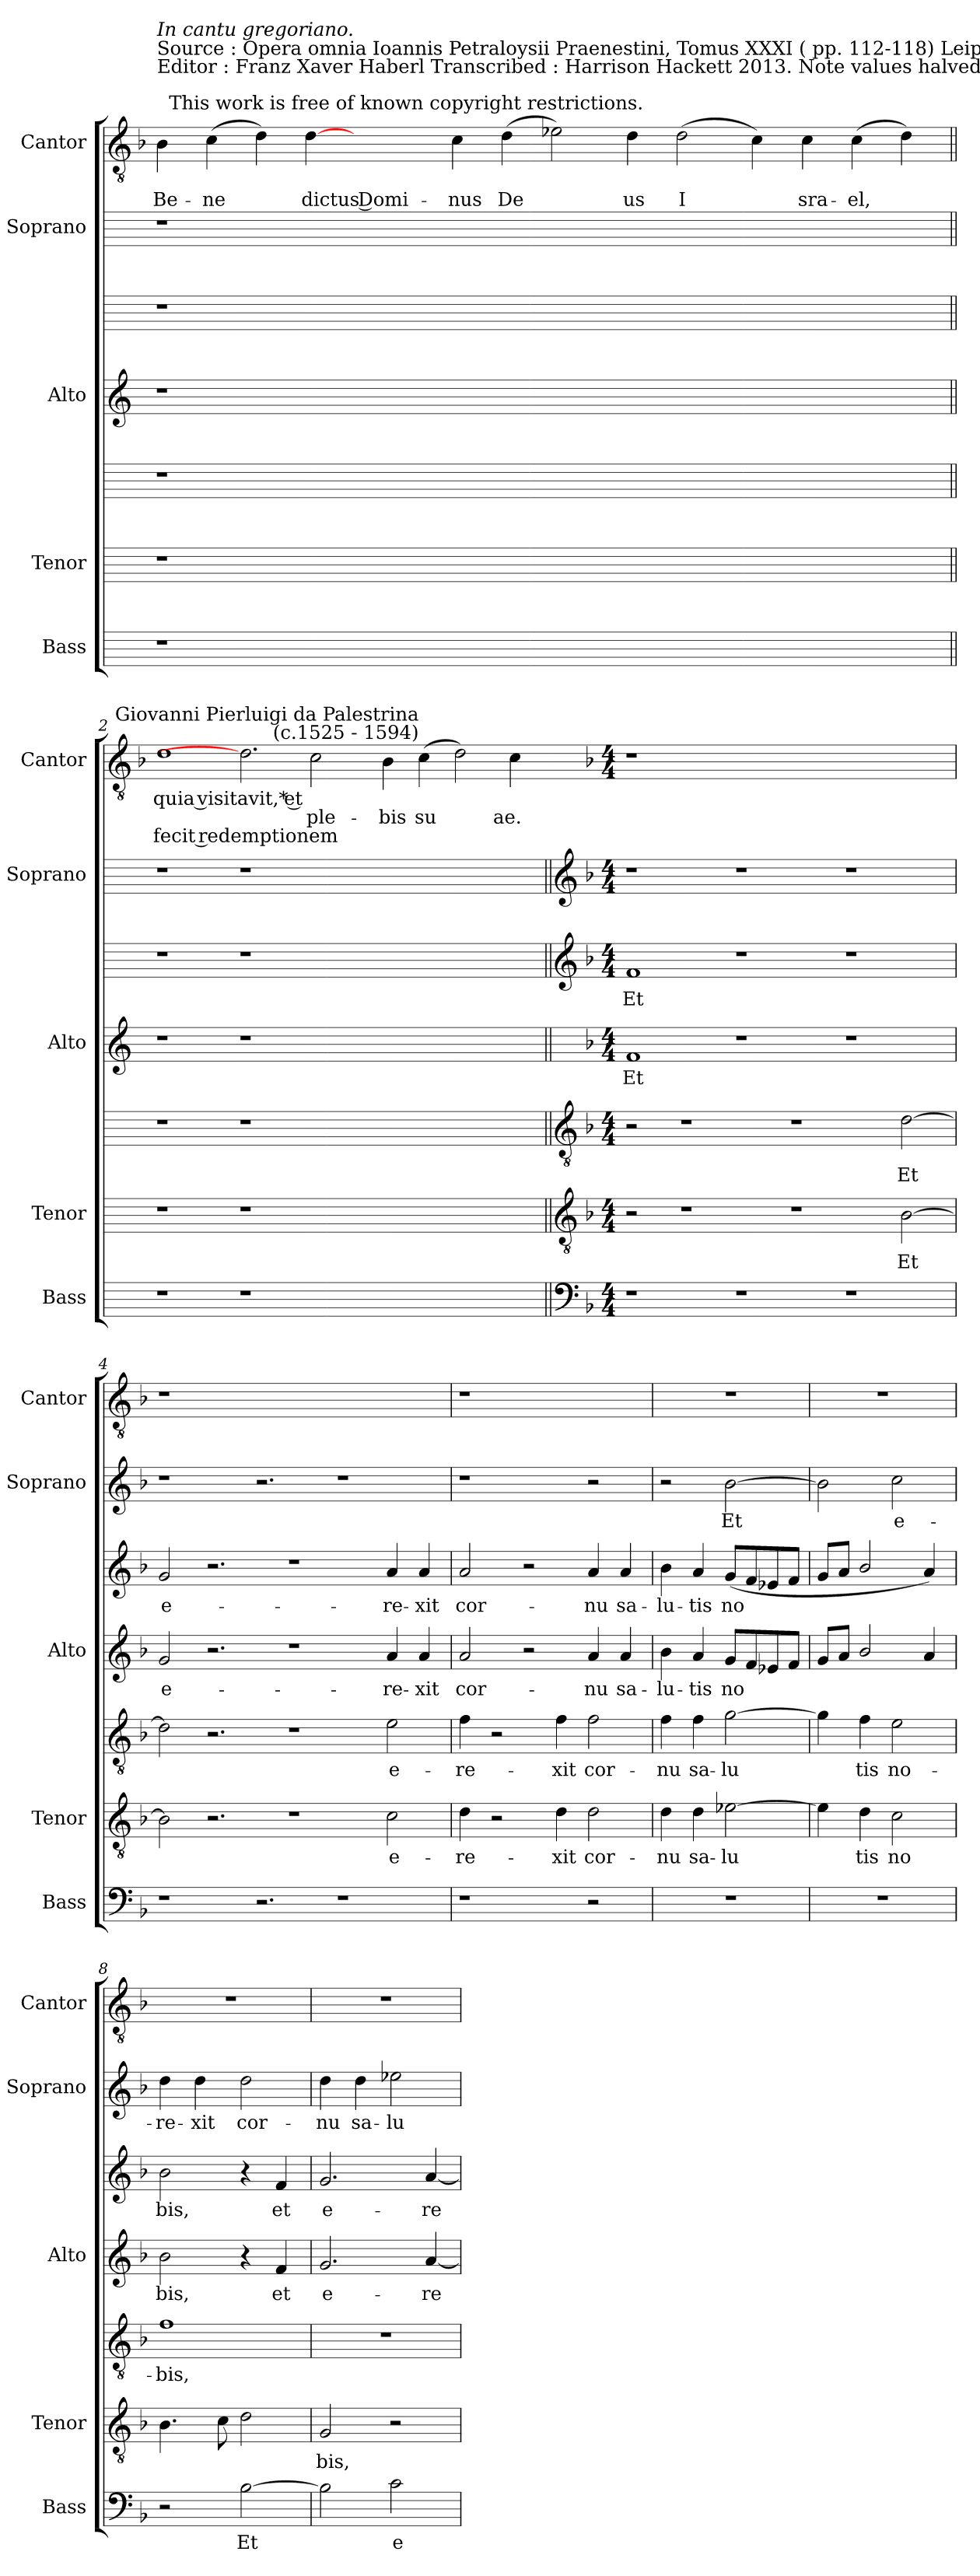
**kern	**text	**kern	**text	**kern	**text	**kern	**text	**kern	**text	**kern	**text	**kern	**text	**text	**text
*part5	*part5	*part4	*part4	*part4	*part4	*part3	*part3	*part3	*part3	*part2	*part2	*part1	*part1	*part1	*part1
*staff7	*staff7	*staff6	*staff6	*staff5	*staff5	*staff4	*staff4	*staff3	*staff3	*staff2	*staff2	*staff1	*staff1	*staff1	*staff1
*I"Bass	*	*I"Tenor	*	*	*	*I"Alto	*	*	*	*I"Soprano	*	*I"Cantor	*	*	*
*I'Bass	*	*I'Tenor	*	*	*	*I'Alto	*	*	*	*I'Soprano	*	*I'Cantor	*	*	*
*	*	*	*	*	*	*	*	*	*	*	*	*clefGv2	*	*	*
*	*	*	*	*	*	*	*	*	*	*	*	*k[b-]	*	*	*
*	*	*	*	*	*	*	*	*	*	*	*	*F:	*	*	*
=1	=1	=1	=1	=1	=1	=1	=1	=1	=1	=1	=1	=1	=1	=1	=1
!	!	!	!	!	!	!	!	!	!	!	!	!LO:TX:a:t=Source &colon; Opera omnia Ioannis Petraloysii Praenestini, Tomus XXXI ( pp. 112-118) Leipzig&colon; Breitkopf & Härtel, (1892).\nEditor  &colon; Franz Xaver Haberl         Transcribed &colon; Harrison Hackett 2013. Note values halved and syllabic slurs added.\n\n                         This work is free of known copyright restrictions.	!	!	!
!	!	!	!	!	!	!	!	!	!	!	!	!LO:TX:a:i:t=In cantu gregoriano.	!	!	!
!	!	!	!	!	!	!	!	!	!	!	!	!	!	!LO:LY:b	!
1r	.	1r	.	1r	.	1r	.	1r	.	1r	.	4B-	.	Be-	.
!	!	!	!	!	!	!	!	!	!	!	!	!	!	!LO:LY:b	!
.	.	.	.	.	.	.	.	.	.	.	.	(>4c	.	-ne	.
.	.	.	.	.	.	.	.	.	.	.	.	4d)	.	.	.
!	!	!	!	!	!	!	!	!	!	!	!	!	!LO:LY:b	!LO:LY:b	!
.	.	.	.	.	.	.	.	.	.	.	.	[4d	.	dictus Domi-	.
2%7ryy	.	2%7ryy	.	2%7ryy	.	2%7ryy	.	2%7ryy	.	2%7ryy	.	2.ryy	.	.	.
!	!	!	!	!	!	!	!	!	!	!	!	!	!	!LO:LY:b	!
.	.	.	.	.	.	.	.	.	.	.	.	4c	.	-nus	.
!	!	!	!	!	!	!	!	!	!	!	!	!	!	!LO:LY:b	!
.	.	.	.	.	.	.	.	.	.	.	.	(>4d	.	De	.
.	.	.	.	.	.	.	.	.	.	.	.	2e-X)	.	.	.
!	!	!	!	!	!	!	!	!	!	!	!	!	!	!LO:LY:b	!
.	.	.	.	.	.	.	.	.	.	.	.	4d	.	us	.
!	!	!	!	!	!	!	!	!	!	!	!	!	!	!LO:LY:b	!
.	.	.	.	.	.	.	.	.	.	.	.	(>2d	.	I	.
.	.	.	.	.	.	.	.	.	.	.	.	4c)	.	.	.
!	!	!	!	!	!	!	!	!	!	!	!	!	!	!LO:LY:b	!
.	.	.	.	.	.	.	.	.	.	.	.	4c	.	sra-	.
!	!	!	!	!	!	!	!	!	!	!	!	!	!	!LO:LY:b	!
.	.	.	.	.	.	.	.	.	.	.	.	(>4c	.	-el,	.
.	.	.	.	.	.	.	.	.	.	.	.	4d)	.	.	.
=2||	=2||	=2||	=2||	=2||	=2||	=2||	=2||	=2||	=2||	=2||	=2||	=2||	=2||	=2||	=2||
!	!	!	!	!	!	!	!	!	!	!	!	!	!LO:LY:b	!	!LO:LY:b
1r	.	1r	.	1r	.	1r	.	1r	.	1r	.	1d	quia visitavit,* et	.	fecit redemptionem
1r	.	1r	.	1r	.	1r	.	1r	.	1r	.	2.d]	.	.	.
!	!	!	!	!	!	!	!	!	!	!	!	!	!	!LO:LY:b	!
.	.	.	.	.	.	.	.	.	.	.	.	2c	.	ple-	.
1.ryy	.	1.ryy	.	1.ryy	.	1.ryy	.	1.ryy	.	1.ryy	.	.	.	.	.
!	!	!	!	!	!	!	!	!	!	!	!	!	!	!LO:LY:b	!
.	.	.	.	.	.	.	.	.	.	.	.	4B-	.	-bis	.
!	!	!	!	!	!	!	!	!	!	!	!	!LO:TX:a:rj:t=Giovanni Pierluigi da Palestrina\n(c.1525 - 1594)	!	!	!
!	!	!	!	!	!	!	!	!	!	!	!	!	!	!LO:LY:b	!
.	.	.	.	.	.	.	.	.	.	.	.	(>4c	.	su	.
.	.	.	.	.	.	.	.	.	.	.	.	2d)	.	.	.
!	!	!	!	!	!	!	!	!	!	!	!	!	!	!LO:LY:b	!
.	.	.	.	.	.	.	.	.	.	.	.	4c	.	ae.	.
!!LO:LB:g=z
=3||	=3-	=3||	=3-	=3||	=3-	=3||	=3-	=3||	=3-	=3||	=3-	=3-	=3-	=3-	=3-
*clefF4	*	*clefGv2	*	*clefGv2	*	*	*	*clefG2	*	*clefG2	*	*	*	*	*
*k[b-]	*	*k[b-]	*	*k[b-]	*	*k[b-]	*	*k[b-]	*	*k[b-]	*	*	*	*	*
*F:	*	*F:	*	*F:	*	*F:	*	*F:	*	*F:	*	*	*	*	*
*M4/4	*	*M4/4	*	*M4/4	*	*M4/4	*	*M4/4	*	*M4/4	*	*M4/4	*	*	*
!	!	!	!	!	!	!	!LO:LY:b	!	!LO:LY:b	!	!	!	!	!	!
1r	.	2r	.	2r	.	1f	Et	1f	Et	1r	.	1r	.	.	.
.	.	1r	.	1r	.	.	.	.	.	.	.	.	.	.	.
1r	.	.	.	.	.	1r	.	1r	.	1r	.	0ryy	.	.	.
.	.	1r	.	1r	.	.	.	.	.	.	.	.	.	.	.
1r	.	.	.	.	.	1r	.	1r	.	1r	.	.	.	.	.
!	!	!	!LO:LY:b	!	!LO:LY:b	!	!	!	!	!	!	!	!	!	!
.	.	[2B-	Et	[2d	Et	.	.	.	.	.	.	.	.	.	.
=4	=4	=4	=4	=4	=4	=4	=4	=4	=4	=4	=4	=4	=4	=4	=4
!	!	!	!	!	!	!	!LO:LY:b	!	!LO:LY:b	!	!	!	!	!	!
1r	.	2B-]	.	2d]	.	2g	e-	2g	e-	1r	.	1r	.	.	.
.	.	2.r	.	2.r	.	2.r	.	2.r	.	.	.	.	.	.	.
2.r	.	.	.	.	.	.	.	.	.	2.r	.	1..ryy	.	.	.
.	.	1r	.	1r	.	1r	.	1r	.	.	.	.	.	.	.
1r	.	.	.	.	.	.	.	.	.	1r	.	.	.	.	.
!	!	!	!LO:LY:b	!	!LO:LY:b	!	!LO:LY:b	!	!LO:LY:b	!	!	!	!	!	!
.	.	2c	-e-	2e	e-	4a	-re-	4a	-re-	.	.	.	.	.	.
!	!	!	!	!	!	!	!LO:LY:b	!	!LO:LY:b	!	!	!	!	!	!
.	.	.	.	.	.	4a	-xit	4a	-xit	.	.	.	.	.	.
=5	=5	=5	=5	=5	=5	=5	=5	=5	=5	=5	=5	=5	=5	=5	=5
!	!	!	!LO:LY:b	!	!LO:LY:b	!	!LO:LY:b	!	!LO:LY:b	!	!	!	!	!	!
1r	.	4d	-re-	4f	-re-	2a	cor-	2a	cor-	1r	.	1r	.	.	.
.	.	2r	.	2r	.	.	.	.	.	.	.	.	.	.	.
.	.	.	.	.	.	2r	.	2r	.	.	.	.	.	.	.
!	!	!	!LO:LY:b	!	!LO:LY:b	!	!	!	!	!	!	!	!	!	!
.	.	4d	-xit	4f	-xit	.	.	.	.	.	.	.	.	.	.
!	!	!	!LO:LY:b	!	!LO:LY:b	!	!LO:LY:b	!	!LO:LY:b	!	!	!	!	!	!
2r	.	2d	cor-	2f	cor-	4a	-nu	4a	-nu	2r	.	2ryy	.	.	.
!	!	!	!	!	!	!	!LO:LY:b	!	!LO:LY:b	!	!	!	!	!	!
.	.	.	.	.	.	4a	sa-	4a	sa-	.	.	.	.	.	.
=6	=6	=6	=6	=6	=6	=6	=6	=6	=6	=6	=6	=6	=6	=6	=6
!	!	!	!LO:LY:b	!	!LO:LY:b	!	!LO:LY:b	!	!LO:LY:b	!	!	!	!	!	!
1r	.	4d	nu	4f	-nu	4b-	-lu-	4b-	-lu-	2r	.	1r	.	.	.
!	!	!	!LO:LY:b	!	!LO:LY:b	!	!LO:LY:b	!	!LO:LY:b	!	!	!	!	!	!
.	.	4d	sa-	4f	sa-	4a	-tis	4a	-tis	.	.	.	.	.	.
!	!	!	!LO:LY:b	!	!LO:LY:b	!	!LO:LY:b	!	!LO:LY:b	!	!LO:LY:b	!	!	!	!
.	.	[2e-	-lu	[2g	-lu	8gL	no	(<8gL	no	[2b-	Et	.	.	.	.
.	.	.	.	.	.	8f	.	8f	.	.	.	.	.	.	.
.	.	.	.	.	.	8e-X	.	8e-X	.	.	.	.	.	.	.
.	.	.	.	.	.	8fJ	.	8fJ	.	.	.	.	.	.	.
=7	=7	=7	=7	=7	=7	=7	=7	=7	=7	=7	=7	=7	=7	=7	=7
1r	.	4e-]	.	4g]	.	8gL	.	8gL	.	2b-]	.	1r	.	.	.
.	.	.	.	.	.	8aJ	.	8aJ	.	.	.	.	.	.	.
!	!	!	!LO:LY:b	!	!LO:LY:b	!	!	!	!	!	!	!	!	!	!
.	.	4d	-tis	4f	tis	2b-/	.	2b-/	.	.	.	.	.	.	.
!	!	!	!LO:LY:b	!	!LO:LY:b	!	!	!	!	!	!LO:LY:b	!	!	!	!
.	.	2c	no	2e	no-	.	.	.	.	2cc	e-	.	.	.	.
.	.	.	.	.	.	4a	.	4a)	.	.	.	.	.	.	.
=8	=8	=8	=8	=8	=8	=8	=8	=8	=8	=8	=8	=8	=8	=8	=8
!	!	!	!	!	!LO:LY:b	!	!LO:LY:b	!	!LO:LY:b	!	!LO:LY:b	!	!	!	!
2r	.	4.B-	.	1f	bis,	2b-	bis,	2b-	bis,	4dd	-re-	1r	.	.	.
!	!	!	!	!	!	!	!	!	!	!	!LO:LY:b	!	!	!	!
.	.	.	.	.	.	.	.	.	.	4dd	-xit	.	.	.	.
.	.	8c	.	.	.	.	.	.	.	.	.	.	.	.	.
!	!LO:LY:b	!	!	!	!	!	!	!	!	!	!LO:LY:b	!	!	!	!
[2B-	Et	2d	.	.	.	4r	.	4r	.	2dd	cor-	.	.	.	.
!	!	!	!	!	!	!	!LO:LY:b	!	!LO:LY:b	!	!	!	!	!	!
.	.	.	.	.	.	4f	et	4f	et	.	.	.	.	.	.
=9	=9	=9	=9	=9	=9	=9	=9	=9	=9	=9	=9	=9	=9	=9	=9
!	!	!	!LO:LY:b	!	!	!	!LO:LY:b	!	!LO:LY:b	!	!LO:LY:b	!	!	!	!
2B-]	.	2G	bis,	1r	.	2.g	e-	2.g	e-	4dd	-nu	1r	.	.	.
!	!	!	!	!	!	!	!	!	!	!	!LO:LY:b	!	!	!	!
.	.	.	.	.	.	.	.	.	.	4dd	sa-	.	.	.	.
!	!LO:LY:b	!	!	!	!	!	!	!	!	!	!LO:LY:b	!	!	!	!
2c	e-	2r	.	.	.	.	.	.	.	2ee-X	-lu-	.	.	.	.
!	!	!	!	!	!	!	!LO:LY:b	!	!LO:LY:b	!	!	!	!	!	!
.	.	.	.	.	.	[4a	-re	[4a	-re	.	.	.	.	.	.
=	=	=	=	=	=	=	=	=	=	=	=	=	=	=	=
*-	*-	*-	*-	*-	*-	*-	*-	*-	*-	*-	*-	*-	*-	*-	*-
